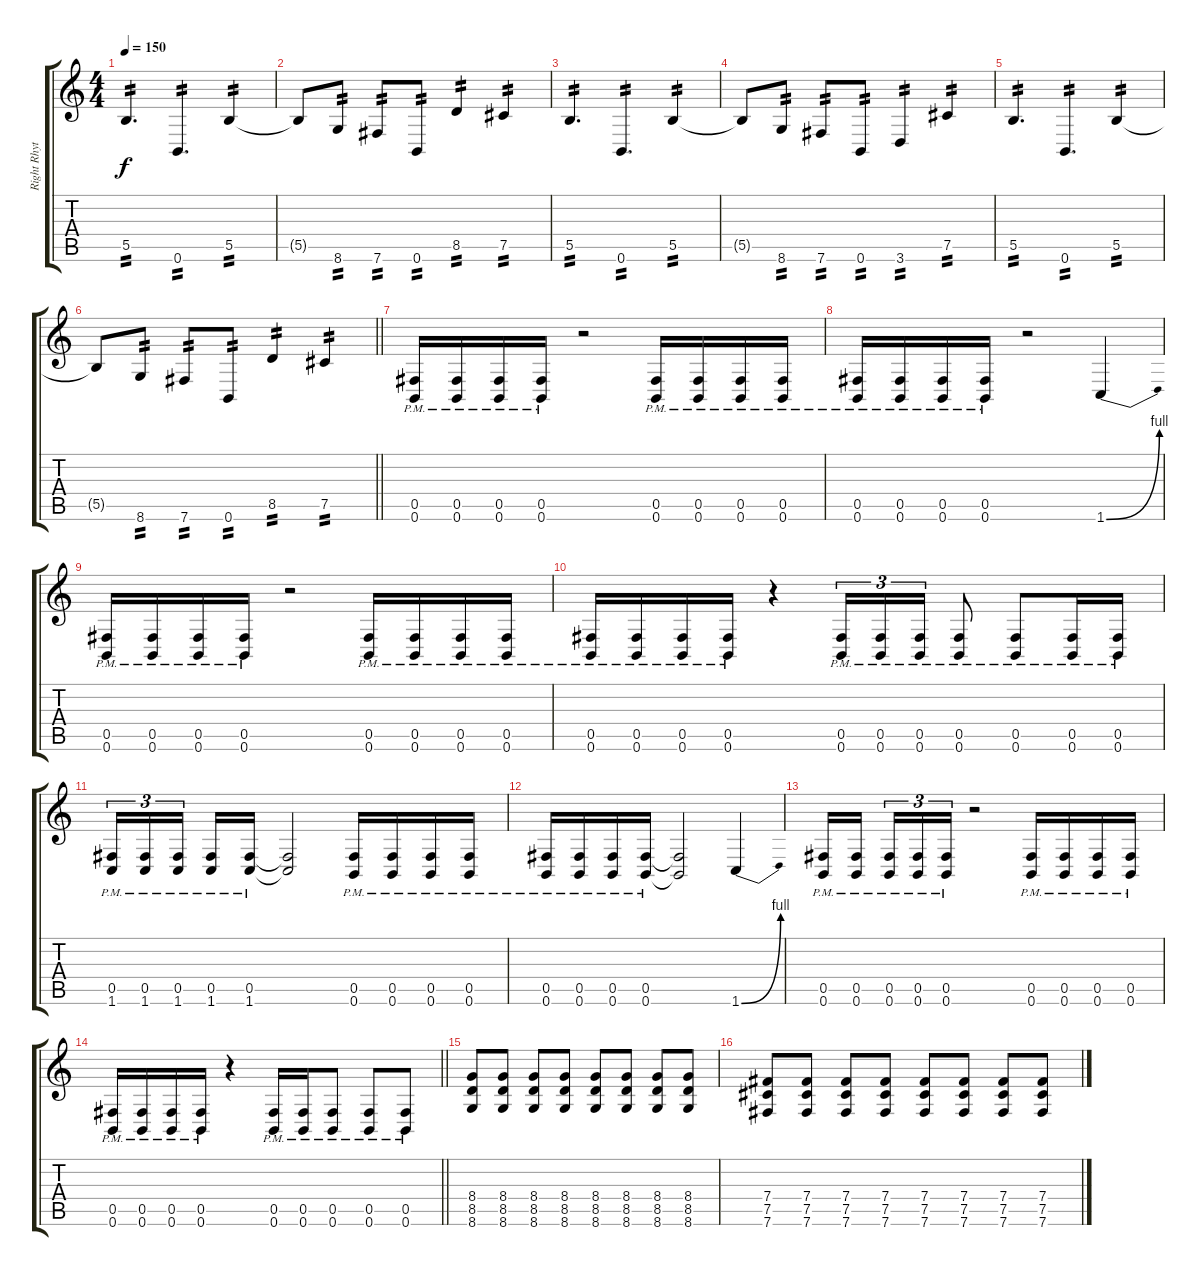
\track ("Right Rhythm" "Right Rhyt") {instrument distortionguitar}
\staff {score tabs}
\tuning (Db4 Ab3 E3 B2 Gb2 B1) {hide}
\ts (4 4)
\tempo 150
\clef g2
\ks c
5.5.4{d tp 2 dy f} 0.6.4{d tp 2} 5.5.4{tp 2} |
5.5{t}.8 8.6.8{tp 2} 7.6.8{tp 2} 0.6.8{tp 2} 8.5.4{tp 2} 7.5.4{tp 2} |
5.5.4{d tp 2} 0.6.4{d tp 2} 5.5.4{tp 2} |
5.5{t}.8 8.6.8{tp 2} 7.6.8{tp 2} 0.6.8{tp 2} 3.6.4{tp 2} 7.5.4{tp 2} |
5.5.4{d tp 2} 0.6.4{d tp 2} 5.5.4{tp 2} |
\barLineRight lightlight
5.5{t}.8 8.6.8{tp 2} 7.6.8{tp 2} 0.6.8{tp 2} 8.5.4{tp 2} 7.5.4{tp 2} |
\section ("" "")
(0.5{pm} 0.6{pm}).16 (0.5{pm} 0.6{pm}).16 (0.5{pm} 0.6{pm}).16 (0.5{pm} 0.6{pm}).16 r.2 (0.5{pm} 0.6{pm}).16 (0.5{pm} 0.6{pm}).16 (0.5{pm} 0.6{pm}).16 (0.5{pm} 0.6{pm}).16 |
(0.5{pm} 0.6{pm}).16 (0.5{pm} 0.6{pm}).16 (0.5{pm} 0.6{pm}).16 (0.5{pm} 0.6{pm}).16 r.2 1.6{be (bend 0 0 60 4)}.4 |
(0.5{pm} 0.6{pm}).16 (0.5{pm} 0.6{pm}).16 (0.5{pm} 0.6{pm}).16 (0.5{pm} 0.6{pm}).16 r.2 (0.5{pm} 0.6{pm}).16 (0.5{pm} 0.6{pm}).16 (0.5{pm} 0.6{pm}).16 (0.5{pm} 0.6{pm}).16 |
(0.5{pm} 0.6{pm}).16 (0.5{pm} 0.6{pm}).16 (0.5{pm} 0.6{pm}).16 (0.5{pm} 0.6{pm}).16 r.4 (0.5{pm} 0.6{pm}).16{tu (3 2)} (0.5{pm} 0.6{pm}).16{tu (3 2)} (0.5{pm} 0.6{pm}).16{tu (3 2)} (0.5{pm} 0.6{pm}).8 (0.5{pm} 0.6{pm}).8 (0.5{pm} 0.6{pm}).16 (0.5{pm} 0.6{pm}).16 |
(0.5{pm} 1.6{pm}).16{tu (3 2)} (0.5{pm} 1.6{pm}).16{tu (3 2)} (0.5{pm} 1.6{pm}).16{tu (3 2) beam splitsecondary} (0.5{pm} 1.6{pm}).16 (0.5{pm} 1.6{pm}).16 (0.5{t} 1.6{t}).2 (0.5{pm} 0.6{pm}).16 (0.5{pm} 0.6{pm}).16 (0.5{pm} 0.6{pm}).16 (0.5{pm} 0.6{pm}).16 |
(0.5{pm} 0.6{pm}).16 (0.5{pm} 0.6{pm}).16 (0.5{pm} 0.6{pm}).16 (0.5{pm} 0.6{pm}).16 (0.5{t} 0.6{t}).2 1.6{be (bend 0 0 60 4)}.4 |
(0.5{pm} 0.6{pm}).16 (0.5{pm} 0.6{pm}).16{beam splitsecondary} (0.5{pm} 0.6{pm}).16{tu (3 2)} (0.5{pm} 0.6{pm}).16{tu (3 2)} (0.5{pm} 0.6{pm}).16{tu (3 2)} r.2 (0.5{pm} 0.6{pm}).16 (0.5{pm} 0.6{pm}).16 (0.5{pm} 0.6{pm}).16 (0.5{pm} 0.6{pm}).16 |
\barLineRight lightlight
(0.5{pm} 0.6{pm}).16 (0.5{pm} 0.6{pm}).16 (0.5{pm} 0.6{pm}).16 (0.5{pm} 0.6{pm}).16 r.4 (0.5{pm} 0.6{pm}).16 (0.5{pm} 0.6{pm}).16 (0.5{pm} 0.6{pm}).8 (0.5{pm} 0.6{pm}).8 (0.5{pm} 0.6{pm}).8 |
\section ("" "")
(8.4 8.5 8.6).8 (8.4 8.5 8.6).8 (8.4 8.5 8.6).8 (8.4 8.5 8.6).8 (8.4 8.5 8.6).8 (8.4 8.5 8.6).8 (8.4 8.5 8.6).8 (8.4 8.5 8.6).8 |
(7.4 7.5 7.6).8 (7.4 7.5 7.6).8 (7.4 7.5 7.6).8 (7.4 7.5 7.6).8 (7.4 7.5 7.6).8 (7.4 7.5 7.6).8 (7.4 7.5 7.6).8 (7.4 7.5 7.6).8
